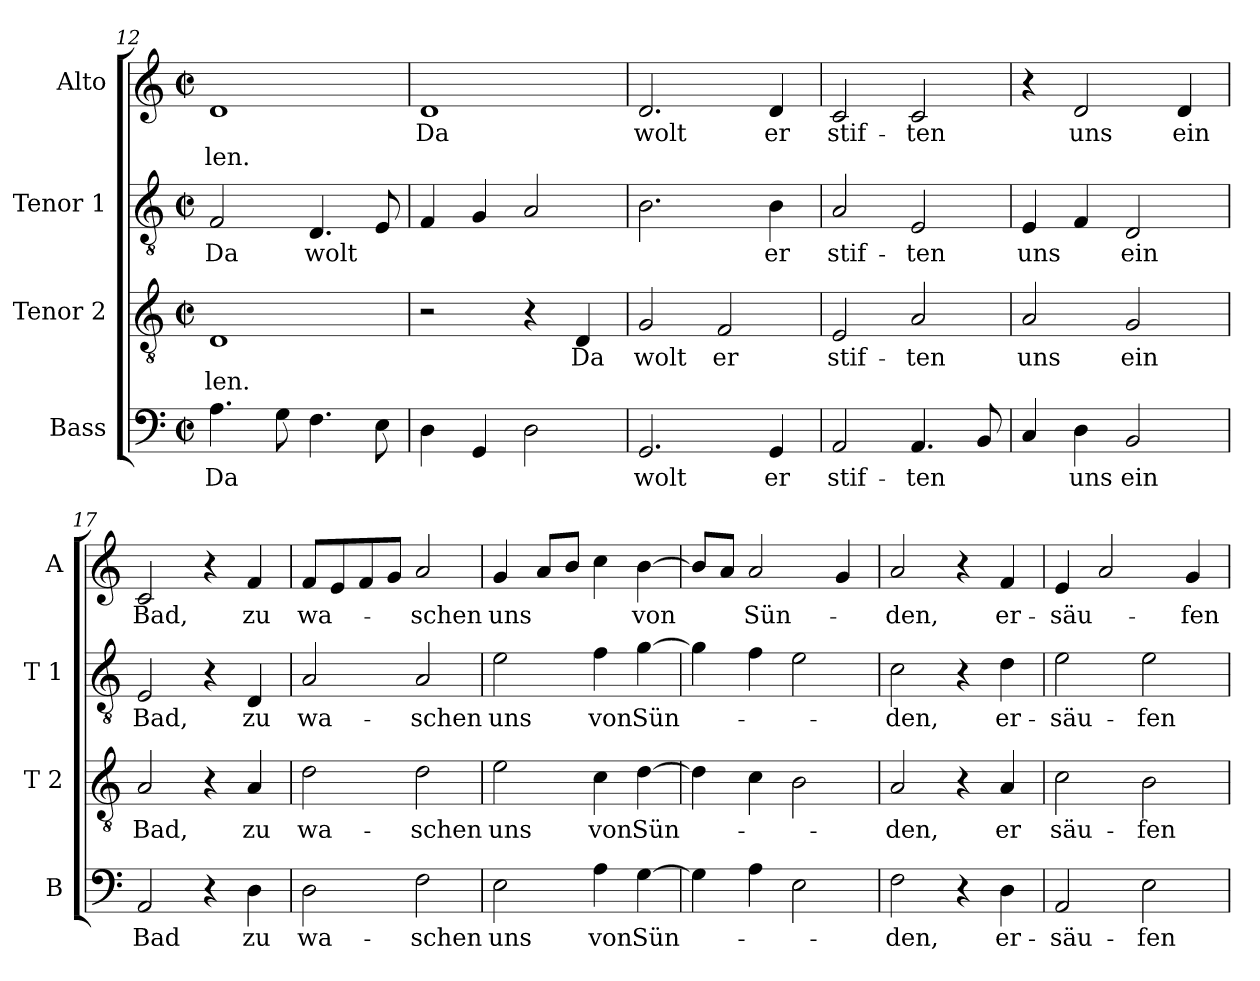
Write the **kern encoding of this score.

**kern	**text	**kern	**text	**text	**kern	**text	**kern	**text	**text
*part4	*part4	*part3	*part3	*part3	*part2	*part2	*part1	*part1	*part1
*staff4	*staff4	*staff3	*staff3	*staff3	*staff2	*staff2	*staff1	*staff1	*staff1
*I"Bass	*	*I"Tenor 2	*	*	*I"Tenor 1	*	*I"Alto	*	*
*I'B	*	*I'T 2	*	*	*I'T 1	*	*I'A	*	*
!!LO:PB:g=z
*clefF4	*	*clefGv2	*	*	*clefGv2	*	*clefG2	*	*
*k[]	*	*k[]	*	*	*k[]	*	*k[]	*	*
*C:	*	*C:	*	*	*C:	*	*C:	*	*
*M2/2	*	*M2/2	*	*	*M2/2	*	*M2/2	*	*
*met(c|)	*	*met(c|)	*	*	*met(c|)	*	*met(c|)	*	*
=12	=12	=12	=12	=12	=12	=12	=12	=12	=12
!	!LO:LY:b	!	!	!LO:LY:b	!	!LO:LY:b	!	!	!LO:LY:b
4.A\	Da	1D	.	-len.	2F/	Da	1d	.	-len.
8G\	.	.	.	.	.	.	.	.	.
!	!	!	!	!	!	!LO:LY:b	!	!	!
4.F\	.	.	.	.	4.D/	wolt	.	.	.
8E\	.	.	.	.	8E/	.	.	.	.
=13	=13	=13	=13	=13	=13	=13	=13	=13	=13
!	!	!	!	!	!	!	!	!LO:LY:b	!
4D\	.	2r	.	.	4F/	.	1d	Da	.
4GG/	.	.	.	.	4G/	.	.	.	.
2D\	.	4r	.	.	2A/	.	.	.	.
!	!	!	!LO:LY:b	!	!	!	!	!	!
.	.	4D/	Da	.	.	.	.	.	.
=14	=14	=14	=14	=14	=14	=14	=14	=14	=14
!	!LO:LY:b	!	!LO:LY:b	!	!	!	!	!LO:LY:b	!
2.GG/	wolt	2G/	wolt	.	2.B\	.	2.d/	wolt	.
!	!	!	!LO:LY:b	!	!	!	!	!	!
.	.	2F/	er	.	.	.	.	.	.
!	!LO:LY:b	!	!	!	!	!LO:LY:b	!	!LO:LY:b	!
4GG/	er	.	.	.	4B\	er	4d/	er	.
=15	=15	=15	=15	=15	=15	=15	=15	=15	=15
!	!LO:LY:b	!	!LO:LY:b	!	!	!LO:LY:b	!	!LO:LY:b	!
2AA/	stif-	2E/	stif-	.	2A/	stif-	2c/	stif-	.
!	!LO:LY:b	!	!LO:LY:b	!	!	!LO:LY:b	!	!LO:LY:b	!
4.AA/	-ten	2A/	-ten	.	2E/	-ten	2c/	-ten	.
8BB/	.	.	.	.	.	.	.	.	.
=16	=16	=16	=16	=16	=16	=16	=16	=16	=16
!	!	!	!LO:LY:b	!	!	!LO:LY:b	!	!	!
4C/	.	2A/	uns	.	4E/	uns	4r	.	.
!	!LO:LY:b	!	!	!	!	!	!	!LO:LY:b	!
4D\	uns	.	.	.	4F/	.	2d/	uns	.
!	!LO:LY:b	!	!LO:LY:b	!	!	!LO:LY:b	!	!	!
2BB/	ein	2G/	ein	.	2D/	ein	.	.	.
!	!	!	!	!	!	!	!	!LO:LY:b	!
.	.	.	.	.	.	.	4d/	ein	.
=17	=17	=17	=17	=17	=17	=17	=17	=17	=17
!	!LO:LY:b	!	!LO:LY:b	!	!	!LO:LY:b	!	!LO:LY:b	!
2AA/	Bad	2A/	Bad,	.	2E/	Bad,	2c/	Bad,	.
4r	.	4r	.	.	4r	.	4r	.	.
!	!LO:LY:b	!	!LO:LY:b	!	!	!LO:LY:b	!	!LO:LY:b	!
4D\	zu	4A/	zu	.	4D/	zu	4f/	zu	.
!!LO:LB:g=z
=18	=18	=18	=18	=18	=18	=18	=18	=18	=18
!	!LO:LY:b	!	!LO:LY:b	!	!	!LO:LY:b	!	!LO:LY:b	!
2D\	wa-	2d\	wa-	.	2A/	wa-	8f/L	wa-	.
.	.	.	.	.	.	.	8e/	.	.
.	.	.	.	.	.	.	8f/	.	.
.	.	.	.	.	.	.	8g/J	.	.
!	!LO:LY:b	!	!LO:LY:b	!	!	!LO:LY:b	!	!LO:LY:b	!
2F\	-schen	2d\	-schen	.	2A/	-schen	2a/	-schen	.
=19	=19	=19	=19	=19	=19	=19	=19	=19	=19
!	!LO:LY:b	!	!LO:LY:b	!	!	!LO:LY:b	!	!LO:LY:b	!
2E\	uns	2e\	uns	.	2e\	uns	4g/	uns	.
.	.	.	.	.	.	.	8a/L	.	.
.	.	.	.	.	.	.	8b/J	.	.
!	!LO:LY:b	!	!LO:LY:b	!	!	!LO:LY:b	!	!	!
4A\	von	4c\	von	.	4f\	von	4cc\	.	.
!	!LO:LY:b	!	!LO:LY:b	!	!	!LO:LY:b	!	!LO:LY:b	!
[4G\	Sün-	[4d\	Sün-	.	[4g\	Sün-	[4b\	von	.
=20	=20	=20	=20	=20	=20	=20	=20	=20	=20
4G\]	.	4d\]	.	.	4g\]	.	8b/L]	.	.
.	.	.	.	.	.	.	8a/J	.	.
!	!	!	!	!	!	!	!	!LO:LY:b	!
4A\	.	4c\	.	.	4f\	.	2a/	Sün-	.
2E\	.	2B\	.	.	2e\	.	.	.	.
.	.	.	.	.	.	.	4g/	.	.
=21	=21	=21	=21	=21	=21	=21	=21	=21	=21
!	!LO:LY:b	!	!LO:LY:b	!	!	!LO:LY:b	!	!LO:LY:b	!
2F\	-den,	2A/	-den,	.	2c\	-den,	2a/	-den,	.
4r	.	4r	.	.	4r	.	4r	.	.
!	!LO:LY:b	!	!LO:LY:b	!	!	!LO:LY:b	!	!LO:LY:b	!
4D\	er-	4A/	er	.	4d\	er-	4f/	er-	.
=22	=22	=22	=22	=22	=22	=22	=22	=22	=22
!	!LO:LY:b	!	!LO:LY:b	!	!	!LO:LY:b	!	!LO:LY:b	!
2AA/	-säu-	2c\	säu-	.	2e\	-säu-	4e/	-säu-	.
.	.	.	.	.	.	.	2a/	.	.
!	!LO:LY:b	!	!LO:LY:b	!	!	!LO:LY:b	!	!	!
2E\	-fen	2B\	-fen	.	2e\	-fen	.	.	.
!	!	!	!	!	!	!	!	!LO:LY:b	!
.	.	.	.	.	.	.	4g/	-fen	.
=	=	=	=	=	=	=	=	=	=
*-	*-	*-	*-	*-	*-	*-	*-	*-	*-
